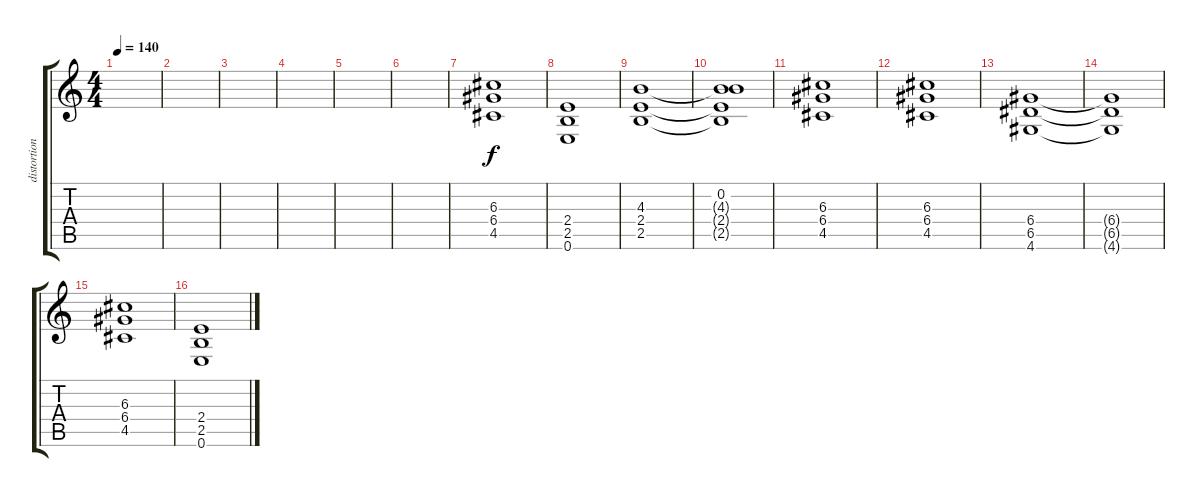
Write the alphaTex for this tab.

\track ("distortion guitar" "distortion") {instrument distortionguitar}
\staff {score tabs}
\tuning (E4 B3 G3 D3 A2 E2) {hide}
\ts (4 4)
\tempo 140
\clef g2
\ks c
|
|
|
|
|
|
(6.3 6.4 4.5).1 |
(2.4 2.5 0.6).1 |
(4.3 2.4 2.5).1 |
(0.2 4.3{t} 2.4{t} 2.5{t}).1 |
(6.3 6.4 4.5).1 |
(6.3 6.4 4.5).1 |
(6.4 6.5 4.6).1 |
(6.4{t} 6.5{t} 4.6{t}).1 |
(6.3 6.4 4.5).1 |
(2.4 2.5 0.6).1
